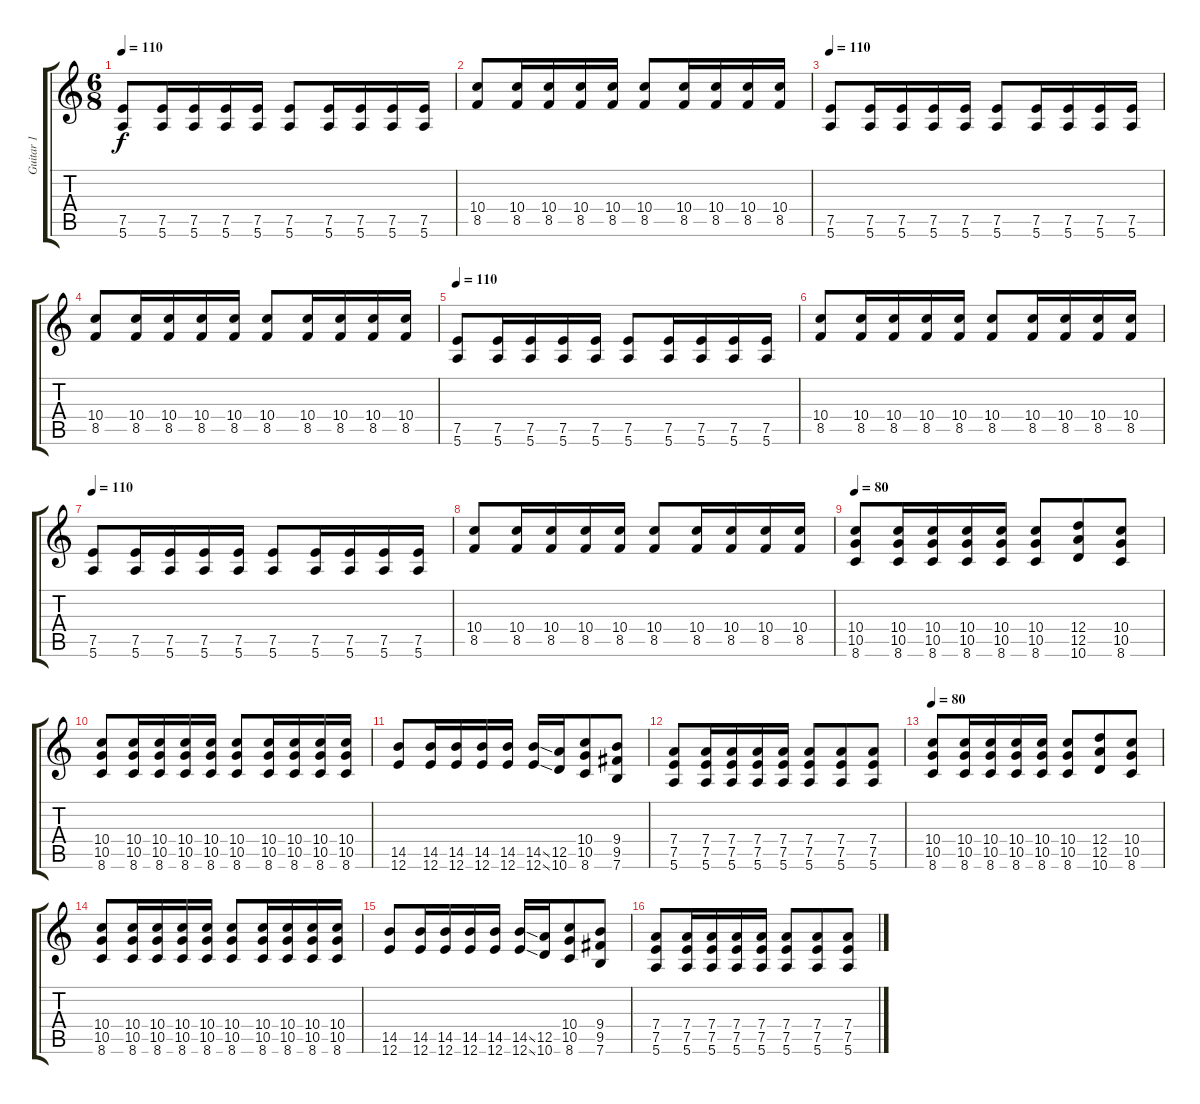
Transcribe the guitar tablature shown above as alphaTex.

\track ("Guitar 1" "Guitar 1") {instrument distortionguitar}
\staff {score tabs}
\tuning (E4 B3 G3 D3 A2 E2) {hide}
\ts (6 8)
\tempo 110
\clef g2
\ks c
(7.5 5.6).8{dy f} (7.5 5.6).16 (7.5 5.6).16 (7.5 5.6).16 (7.5 5.6).16 (7.5 5.6).8 (7.5 5.6).16 (7.5 5.6).16 (7.5 5.6).16 (7.5 5.6).16 |
(10.4 8.5).8 (10.4 8.5).16 (10.4 8.5).16 (10.4 8.5).16 (10.4 8.5).16 (10.4 8.5).8 (10.4 8.5).16 (10.4 8.5).16 (10.4 8.5).16 (10.4 8.5).16 |
\tempo 110
(7.5 5.6).8 (7.5 5.6).16 (7.5 5.6).16 (7.5 5.6).16 (7.5 5.6).16 (7.5 5.6).8 (7.5 5.6).16 (7.5 5.6).16 (7.5 5.6).16 (7.5 5.6).16 |
(10.4 8.5).8 (10.4 8.5).16 (10.4 8.5).16 (10.4 8.5).16 (10.4 8.5).16 (10.4 8.5).8 (10.4 8.5).16 (10.4 8.5).16 (10.4 8.5).16 (10.4 8.5).16 |
\tempo 110
(7.5 5.6).8 (7.5 5.6).16 (7.5 5.6).16 (7.5 5.6).16 (7.5 5.6).16 (7.5 5.6).8 (7.5 5.6).16 (7.5 5.6).16 (7.5 5.6).16 (7.5 5.6).16 |
(10.4 8.5).8 (10.4 8.5).16 (10.4 8.5).16 (10.4 8.5).16 (10.4 8.5).16 (10.4 8.5).8 (10.4 8.5).16 (10.4 8.5).16 (10.4 8.5).16 (10.4 8.5).16 |
\tempo 110
(7.5 5.6).8 (7.5 5.6).16 (7.5 5.6).16 (7.5 5.6).16 (7.5 5.6).16 (7.5 5.6).8 (7.5 5.6).16 (7.5 5.6).16 (7.5 5.6).16 (7.5 5.6).16 |
(10.4 8.5).8 (10.4 8.5).16 (10.4 8.5).16 (10.4 8.5).16 (10.4 8.5).16 (10.4 8.5).8 (10.4 8.5).16 (10.4 8.5).16 (10.4 8.5).16 (10.4 8.5).16 |
\tempo 80
(10.4 10.5 8.6).8 (10.4 10.5 8.6).16 (10.4 10.5 8.6).16 (10.4 10.5 8.6).16 (10.4 10.5 8.6).16 (10.4 10.5 8.6).8 (12.4 12.5 10.6).8 (10.4 10.5 8.6).8 |
(10.4 10.5 8.6).8 (10.4 10.5 8.6).16 (10.4 10.5 8.6).16 (10.4 10.5 8.6).16 (10.4 10.5 8.6).16 (10.4 10.5 8.6).8 (10.4 10.5 8.6).16 (10.4 10.5 8.6).16 (10.4 10.5 8.6).16 (10.4 10.5 8.6).16 |
(14.5 12.6).8 (14.5 12.6).16 (14.5 12.6).16 (14.5 12.6).16 (14.5 12.6).16 (14.5{ss} 12.6{ss}).16 (12.5 10.6).16 (10.4 10.5 8.6).8 (9.4 9.5 7.6).8 |
(7.4 7.5 5.6).8 (7.4 7.5 5.6).16 (7.4 7.5 5.6).16 (7.4 7.5 5.6).16 (7.4 7.5 5.6).16 (7.4 7.5 5.6).8 (7.4 7.5 5.6).8 (7.4 7.5 5.6).8 |
\tempo 80
(10.4 10.5 8.6).8 (10.4 10.5 8.6).16 (10.4 10.5 8.6).16 (10.4 10.5 8.6).16 (10.4 10.5 8.6).16 (10.4 10.5 8.6).8 (12.4 12.5 10.6).8 (10.4 10.5 8.6).8 |
(10.4 10.5 8.6).8 (10.4 10.5 8.6).16 (10.4 10.5 8.6).16 (10.4 10.5 8.6).16 (10.4 10.5 8.6).16 (10.4 10.5 8.6).8 (10.4 10.5 8.6).16 (10.4 10.5 8.6).16 (10.4 10.5 8.6).16 (10.4 10.5 8.6).16 |
(14.5 12.6).8 (14.5 12.6).16 (14.5 12.6).16 (14.5 12.6).16 (14.5 12.6).16 (14.5{ss} 12.6{ss}).16 (12.5 10.6).16 (10.4 10.5 8.6).8 (9.4 9.5 7.6).8 |
(7.4 7.5 5.6).8 (7.4 7.5 5.6).16 (7.4 7.5 5.6).16 (7.4 7.5 5.6).16 (7.4 7.5 5.6).16 (7.4 7.5 5.6).8 (7.4 7.5 5.6).8 (7.4 7.5 5.6).8
